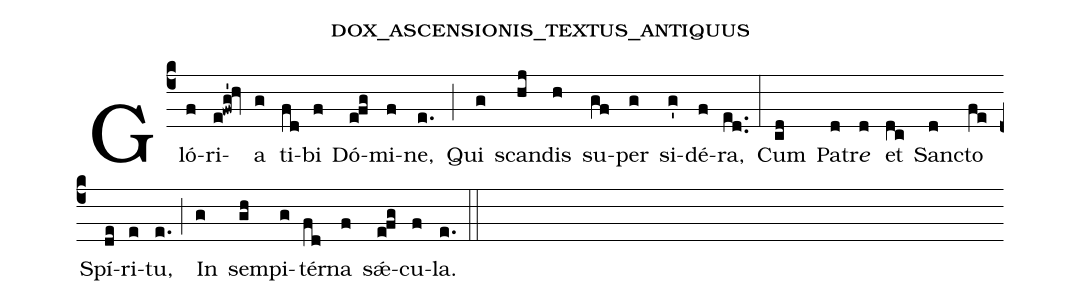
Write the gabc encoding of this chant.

name:dox_ascensionis_textus_antiquus;
%%
(c4)Gló(f)ri(e!fwg'!hv)a(g) ti(fd)bi(f) Dó(efg)mi(f)ne,(e.) (;) Qui(g) scan(hj)dis(h) su(gf)per(g) si(g')dé(f)ra,(ed..) (:) Cum(cd) Pa(d)tr<i>e</i>(d) et(dc) San(d)cto(fe) Spí(de)ri(e)tu,(e.) (;) In(g) sem(gh)pi(g)tér(fd)na(f) sǽ(efg)cu(f)la.(e.) (::)
